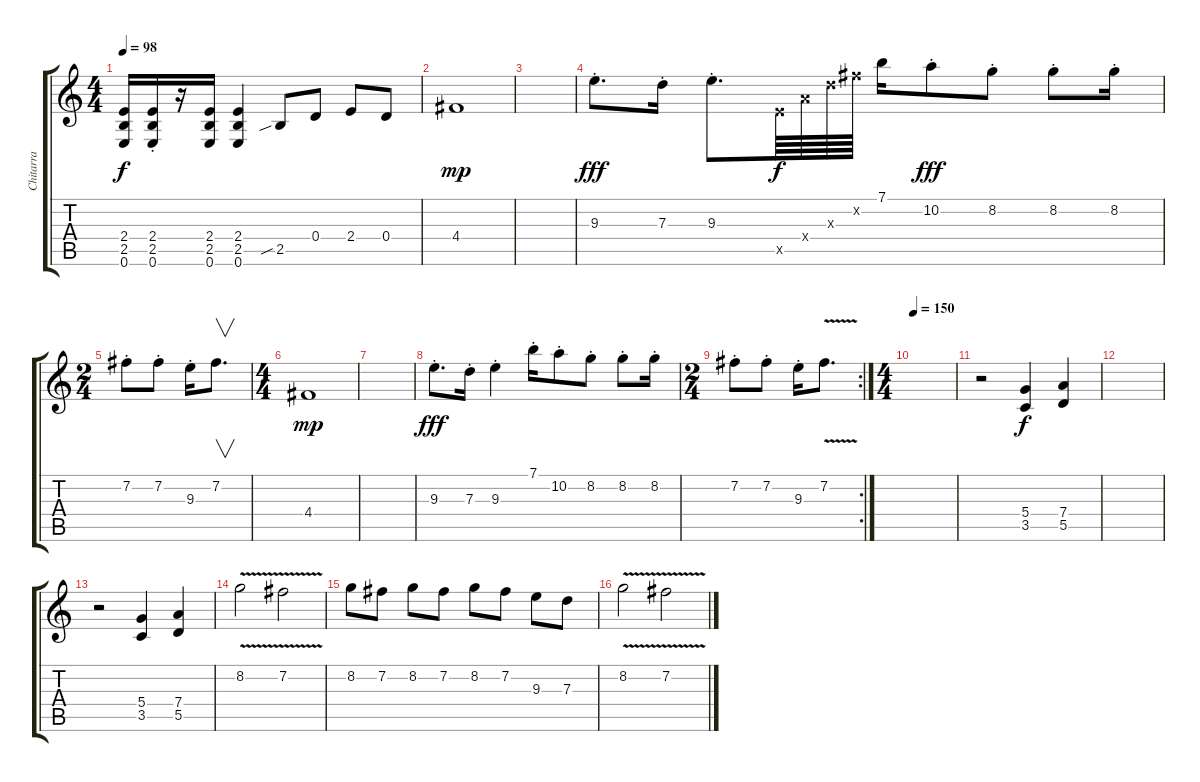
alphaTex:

\track ("Chitarra" "Chitarra") {instrument overdrivenguitar}
\staff {score tabs}
\tuning (E4 B3 G3 D3 A2 E2) {hide}
\ts (4 4)
\tempo 98
\clef g2
\ks c
(2.4 2.5 0.6).16{dy f} (2.4{st} 2.5{st} 0.6{st}).16 r.16 (2.4 2.5 0.6).16 (2.4 2.5 0.6).4 2.5{sib}.8 0.4.8 2.4.8 0.4.8 |
4.4.1{dy mp volume 0} |
|
9.3{st}.8{d dy fff volume 16} 7.3{st}.16 9.3{st}.8{d} 7.5{x}.64{dy f} 7.4{x}.64 7.3{x}.64 7.2{x}.64 7.1.16 10.2{st}.8{dy fff} 8.2{st}.8 8.2{st}.8 8.2{st}.16 |
\ts (2 4)
7.2{st}.8 7.2{st}.8 9.3{st}.16 7.2.8{v d} |
\ts (4 4)
4.4.1{dy mp volume 0} |
|
9.3{st}.8{d dy fff volume 16} 7.3{st}.16 9.3{st}.4 7.1{st}.16 10.2{st}.8 8.2{st}.8 8.2{st}.8 8.2{st}.16 |
\rc 2
\ts (2 4)
7.2{st}.8 7.2{st}.8 9.3{st}.16 7.2{v}.8{d} |
\ts (4 4)
\tempo 150
|
r.2 (5.4 3.5).4{dy f} (7.4 5.5).4 |
|
r.2 (5.4 3.5).4 (7.4 5.5).4 |
8.2{v}.2{volume 16 instrument distortionguitar} 7.2{v}.2 |
8.2.8 7.2.8 8.2.8 7.2.8 8.2.8 7.2.8 9.3.8 7.3.8 |
8.2{v}.2{instrument distortionguitar} 7.2{v}.2
